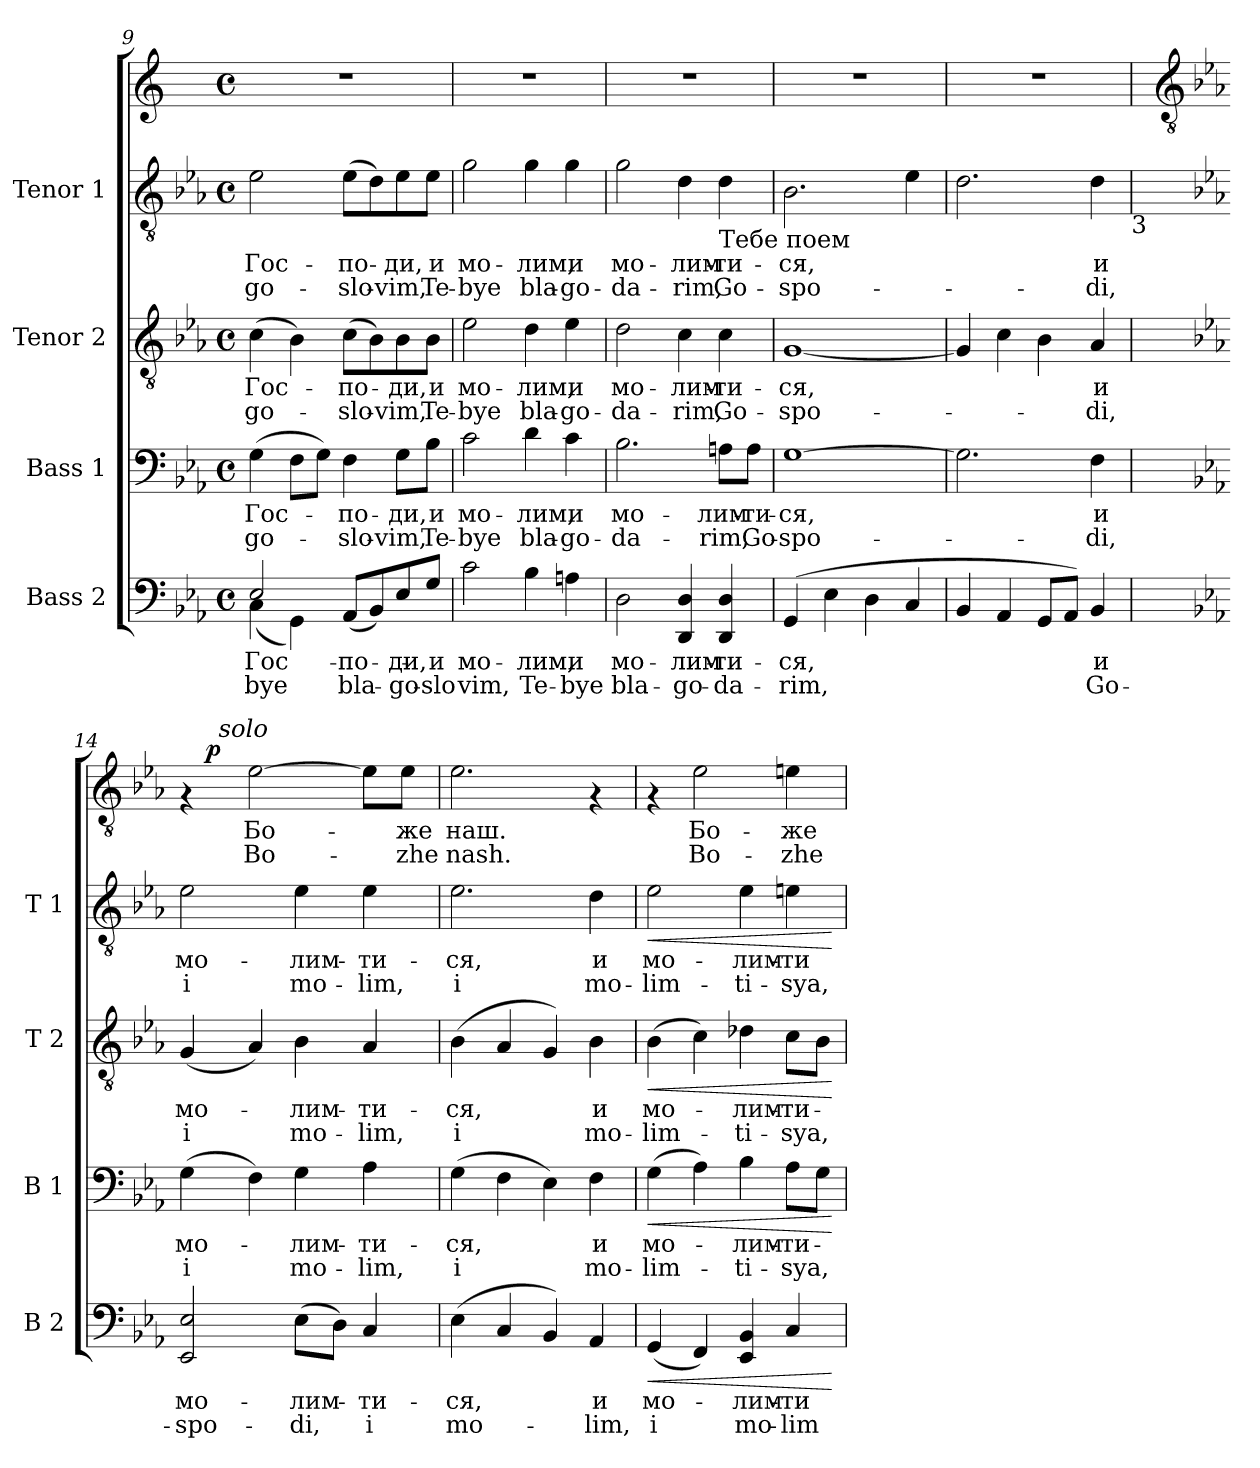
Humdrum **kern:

**kern	**text	**text	**dynam	**kern	**text	**text	**dynam	**kern	**text	**text	**dynam	**kern	**text	**text	**dynam	**kern	**text	**text	**dynam
*part5	*part5	*part5	*part5	*part4	*part4	*part4	*part4	*part3	*part3	*part3	*part3	*part2	*part2	*part2	*part2	*part1	*part1	*part1	*part1
*staff5	*staff5	*staff5	*staff5	*staff4	*staff4	*staff4	*staff4	*staff3	*staff3	*staff3	*staff3	*staff2	*staff2	*staff2	*staff2	*staff1	*staff1	*staff1	*staff1
*I"Bass 2	*	*	*	*I"Bass 1	*	*	*	*I"Tenor 2	*	*	*	*I"Tenor 1	*	*	*	*	*	*	*
*I'B 2	*	*	*	*I'B 1	*	*	*	*I'T 2	*	*	*	*I'T 1	*	*	*	*	*	*	*
*clefF4	*	*	*	*clefF4	*	*	*	*clefGv2	*	*	*	*clefGv2	*	*	*	*clefG2	*	*	*
*k[b-e-a-]	*	*	*	*k[b-e-a-]	*	*	*	*k[b-e-a-]	*	*	*	*k[b-e-a-]	*	*	*	*k[]	*	*	*
*E-:	*	*	*	*E-:	*	*	*	*E-:	*	*	*	*E-:	*	*	*	*C:	*	*	*
*M4/4	*	*	*	*M4/4	*	*	*	*M4/4	*	*	*	*M4/4	*	*	*	*M4/4	*	*	*
*met(c)	*	*	*	*met(c)	*	*	*	*met(c)	*	*	*	*met(c)	*	*	*	*met(c)	*	*	*
=9	=9	=9	=9	=9	=9	=9	=9	=9	=9	=9	=9	=9	=9	=9	=9	=9	=9	=9	=9
*^	*	*	*	*	*	*	*	*	*	*	*	*	*	*	*	*	*	*	*
!	!	!LO:LY:b	!LO:LY:b	!	!	!LO:LY:b	!LO:LY:b	!	!	!LO:LY:b	!LO:LY:b	!	!	!LO:LY:b	!LO:LY:b	!	!	!	!	!
2E-/	(<4C\	Гос-	-bye	.	(>4G\	Гос-	-go-	.	(>4c\	Гос-	-go-	.	2e-\	Гос-	-go-	.	1r	.	.	.
.	4GG\)	.	.	.	8F\L	.	.	.	4B-\)	.	.	.	.	.	.	.	.	.	.	.
.	.	.	.	.	8G\J)	.	.	.	.	.	.	.	.	.	.	.	.	.	.	.
!	!	!LO:LY:b	!LO:LY:b	!	!	!LO:LY:b	!LO:LY:b	!	!	!LO:LY:b	!LO:LY:b	!	!	!LO:LY:b	!LO:LY:b	!	!	!	!	!
2ryy	(>8AA-/L	-по-	bla-	.	4F\	-по-	-slo-	.	(>8c\L	-по-	-slo-	.	(>8e-\L	-по-	-slo-	.	.	.	.	.
.	8BB-/)	.	.	.	.	.	.	.	8B-\)	.	.	.	8d\)	.	.	.	.	.	.	.
!	!	!LO:LY:b	!LO:LY:b	!	!	!LO:LY:b	!LO:LY:b	!	!	!LO:LY:b	!LO:LY:b	!	!	!LO:LY:b	!LO:LY:b	!	!	!	!	!
.	8E-/	-ди,	-go-	.	8G\L	-ди,	-vim,	.	8B-\	-ди,	-vim,	.	8e-\	-ди,	-vim,	.	.	.	.	.
!	!	!LO:LY:b	!LO:LY:b	!	!	!LO:LY:b	!LO:LY:b	!	!	!LO:LY:b	!LO:LY:b	!	!	!LO:LY:b	!LO:LY:b	!	!	!	!	!
.	8G/J	и	-slo-	.	8B-\J	и	Te-	.	8B-\J	и	Te-	.	8e-\J	и	Te-	.	.	.	.	.
!!LO:PB:g=z
=10	=10	=10	=10	=10	=10	=10	=10	=10	=10	=10	=10	=10	=10	=10	=10	=10	=10	=10	=10	=10
!	!	!LO:LY:b	!LO:LY:b	!	!	!LO:LY:b	!LO:LY:b	!	!	!LO:LY:b	!LO:LY:b	!	!	!LO:LY:b	!LO:LY:b	!	!	!	!	!
*v	*v	*	*	*	*	*	*	*	*	*	*	*	*	*	*	*	*	*	*	*
2c\	мо-	-vim,	.	2c\	мо-	-bye	.	2e-\	мо-	-bye	.	2g\	мо-	-bye	.	1r	.	.	.
!	!LO:LY:b	!LO:LY:b	!	!	!LO:LY:b	!LO:LY:b	!	!	!LO:LY:b	!LO:LY:b	!	!	!LO:LY:b	!LO:LY:b	!	!	!	!	!
4B-\	-лим,	Te-	.	4d\	-лим,	bla-	.	4d\	-лим,	bla-	.	4g\	-лим,	bla-	.	.	.	.	.
!	!LO:LY:b	!LO:LY:b	!	!	!LO:LY:b	!LO:LY:b	!	!	!LO:LY:b	!LO:LY:b	!	!	!LO:LY:b	!LO:LY:b	!	!	!	!	!
4An\	и	-bye	.	4c\	и	-go-	.	4e-\	и	-go-	.	4g\	и	-go-	.	.	.	.	.
=11	=11	=11	=11	=11	=11	=11	=11	=11	=11	=11	=11	=11	=11	=11	=11	=11	=11	=11	=11
!	!LO:LY:b	!LO:LY:b	!	!	!LO:LY:b	!LO:LY:b	!	!	!LO:LY:b	!LO:LY:b	!	!	!LO:LY:b	!LO:LY:b	!	!	!	!	!
2D\	мо-	bla-	.	2.B-\	мо-	-da-	.	2d\	мо-	-da-	.	2g\	мо-	-da-	.	1r	.	.	.
!	!LO:LY:b	!LO:LY:b	!	!	!	!	!	!	!LO:LY:b	!LO:LY:b	!	!	!LO:LY:b	!LO:LY:b	!	!	!	!	!
4DD/ 4D/	-лим-	-go-	.	.	.	.	.	4c\	-лим-	-rim,	.	4d\	-лим-	-rim,	.	.	.	.	.
!	!	!	!	!	!	!	!	!	!	!	!	!LO:TX:b:t=Тебе поем	!	!	!	!	!	!	!
!	!LO:LY:b	!LO:LY:b	!	!	!LO:LY:b	!LO:LY:b	!	!	!LO:LY:b	!LO:LY:b	!	!	!LO:LY:b	!LO:LY:b	!	!	!	!	!
4DD/ 4D/	-ти-	-da-	.	8An\L	-лим-	-rim,	.	4c\	-ти-	Go-	.	4d\	-ти-	Go-	.	.	.	.	.
!	!	!	!	!	!LO:LY:b	!LO:LY:b	!	!	!	!	!	!	!	!	!	!	!	!	!
.	.	.	.	8A\J	-ти-	Go-	.	.	.	.	.	.	.	.	.	.	.	.	.
=12	=12	=12	=12	=12	=12	=12	=12	=12	=12	=12	=12	=12	=12	=12	=12	=12	=12	=12	=12
!	!LO:LY:b	!LO:LY:b	!	!	!LO:LY:b	!LO:LY:b	!	!	!LO:LY:b	!LO:LY:b	!	!	!LO:LY:b	!LO:LY:b	!	!	!	!	!
(4GG/	-ся,	-rim,	.	[>1G	-ся,	-spo-	.	[<1G	-ся,	-spo-	.	2.B-\	-ся,	-spo-	.	1r	.	.	.
4E-\	.	.	.	.	.	.	.	.	.	.	.	.	.	.	.	.	.	.	.
4D\	.	.	.	.	.	.	.	.	.	.	.	.	.	.	.	.	.	.	.
4C/	.	.	.	.	.	.	.	.	.	.	.	4e-\	.	.	.	.	.	.	.
=13	=13	=13	=13	=13	=13	=13	=13	=13	=13	=13	=13	=13	=13	=13	=13	=13	=13	=13	=13
4BB-/	.	.	.	2.G\]	.	.	.	4G/]	.	.	.	2.d\	.	.	.	1r	.	.	.
4AA-/	.	.	.	.	.	.	.	4c\	.	.	.	.	.	.	.	.	.	.	.
8GG/L	.	.	.	.	.	.	.	4B-\	.	.	.	.	.	.	.	.	.	.	.
8AA-/J)	.	.	.	.	.	.	.	.	.	.	.	.	.	.	.	.	.	.	.
!	!LO:LY:b	!LO:LY:b	!	!	!LO:LY:b	!LO:LY:b	!	!	!LO:LY:b	!LO:LY:b	!	!	!LO:LY:b	!LO:LY:b	!	!	!	!	!
4BB-/	и	Go-	.	4F\	и	-di,	.	4A-/	и	-di,	.	4d\	и	-di,	.	.	.	.	.
!	!	!	!	!	!	!	!	!	!	!	!	!LO:TX:b:t=3	!	!	!	!	!	!	!
!!LO:LB:g=z
=14	=14	=14	=14	=14	=14	=14	=14	=14	=14	=14	=14	=14	=14	=14	=14	=14	=14	=14	=14
*	*	*	*	*	*	*	*	*	*	*	*	*	*	*	*	*clefGv2	*	*	*
*	*	*	*	*	*	*	*	*	*	*	*	*	*	*	*	*k[b-e-a-]	*	*	*
*	*	*	*	*	*	*	*	*	*	*	*	*	*	*	*	*E-:	*	*	*
!	!LO:LY:b	!LO:LY:b	!	!	!LO:LY:b	!LO:LY:b	!	!	!LO:LY:b	!LO:LY:b	!	!	!LO:LY:b	!LO:LY:b	!	!	!	!	!
*	*	*	*	*	*	*	*	*	*	*	*	*	*	*	*	*^	*	*	*
*	*	*	*	*	*	*	*	*	*	*	*	*	*	*	*	*	*^	*	*	*
2EE-/ 2E-/	мо-	-spo-	.	(>4G\	мо-	i	.	(<4G/	мо-	i	.	2e-\	мо-	i	.	4rF	16.ryy	8ryy	.	.	.
!	!	!	!	!	!	!	!	!	!	!	!	!	!	!	!	!	!	!	!	!	!LO:DY:b
.	.	.	.	.	.	.	.	.	.	.	.	.	.	.	.	.	2ryy	.	.	.	p
!	!	!	!	!	!	!	!	!	!	!	!	!	!	!	!	!	!	!LO:TX:a:i:t=solo	!	!	!
.	.	.	.	.	.	.	.	.	.	.	.	.	.	.	.	.	.	2..ryy	.	.	.
!	!	!	!	!	!	!	!	!	!	!	!	!	!	!	!	!	!	!	!LO:LY:b	!LO:LY:b	!
.	.	.	.	4F\)	.	.	.	4A-/)	.	.	.	.	.	.	.	[>2e-\	.	.	Бо-	Bo-	.
!	!LO:LY:b	!LO:LY:b	!	!	!LO:LY:b	!LO:LY:b	!	!	!LO:LY:b	!LO:LY:b	!	!	!LO:LY:b	!LO:LY:b	!	!	!	!	!	!	!
(>8E-\L	-лим-	-di,	.	4G\	-лим-	mo-	.	4B-\	-лим-	mo-	.	4e-\	-лим-	mo-	.	.	.	.	.	.	.
.	.	.	.	.	.	.	.	.	.	.	.	.	.	.	.	.	4ryy	.	.	.	.
8D\J)	.	.	.	.	.	.	.	.	.	.	.	.	.	.	.	.	.	.	.	.	.
!	!LO:LY:b	!LO:LY:b	!	!	!LO:LY:b	!LO:LY:b	!	!	!LO:LY:b	!LO:LY:b	!	!	!LO:LY:b	!LO:LY:b	!	!	!	!	!	!	!
4C/	-ти-	i	.	4A-\	-ти-	-lim,	.	4A-/	-ти-	-lim,	.	4e-\	-ти-	-lim,	.	8e-\L]	.	.	.	.	.
.	.	.	.	.	.	.	.	.	.	.	.	.	.	.	.	.	8ryy	.	.	.	.
!	!	!	!	!	!	!	!	!	!	!	!	!	!	!	!	!	!	!	!LO:LY:b	!LO:LY:b	!
.	.	.	.	.	.	.	.	.	.	.	.	.	.	.	.	8e-\J	.	.	-же	-zhe	.
.	.	.	.	.	.	.	.	.	.	.	.	.	.	.	.	.	32ryy	.	.	.	.
=15	=15	=15	=15	=15	=15	=15	=15	=15	=15	=15	=15	=15	=15	=15	=15	=15	=15	=15	=15	=15	=15
!	!LO:LY:b	!LO:LY:b	!	!	!LO:LY:b	!LO:LY:b	!	!	!LO:LY:b	!LO:LY:b	!	!	!LO:LY:b	!LO:LY:b	!	!	!	!	!LO:LY:b	!LO:LY:b	!
*	*	*	*	*	*	*	*	*	*	*	*	*	*	*	*	*v	*v	*v	*	*	*
(>4E-\	-ся,	mo-	.	(>4G\	-ся,	i	.	(>4B-\	-ся,	i	.	2.e-\	-ся,	i	.	2.e-\	наш.	nash.	.
4C/	.	.	.	4F\	.	.	.	4A-/	.	.	.	.	.	.	.	.	.	.	.
4BB-/)	.	.	.	4E-\)	.	.	.	4G/)	.	.	.	.	.	.	.	.	.	.	.
!	!LO:LY:b	!LO:LY:b	!	!	!LO:LY:b	!LO:LY:b	!	!	!LO:LY:b	!LO:LY:b	!	!	!LO:LY:b	!LO:LY:b	!	!	!	!	!
4AA-/	и	-lim,	.	4F\	и	mo-	.	4B-\	и	mo-	.	4d\	и	mo-	.	4rF	.	.	.
=16	=16	=16	=16	=16	=16	=16	=16	=16	=16	=16	=16	=16	=16	=16	=16	=16	=16	=16	=16
!	!LO:LY:b	!LO:LY:b	!LO:HP:b	!	!LO:LY:b	!LO:LY:b	!LO:HP:b	!	!LO:LY:b	!LO:LY:b	!LO:HP:b	!	!LO:LY:b	!LO:LY:b	!LO:HP:b	!	!	!	!
(<4GG/	мо-	i	<	(>4G\	мо-	-lim-	<	(>4B-\	мо-	-lim-	<	2e-\	мо-	-lim-	<	4rF	.	.	.
!	!	!	!	!	!	!	!	!	!	!	!	!	!	!	!	!	!LO:LY:b	!LO:LY:b	!
4FF/)	.	.	.	4A-\)	.	.	.	4c\)	.	.	.	.	.	.	.	2e-\	Бо-	Bo-	.
!	!LO:LY:b	!LO:LY:b	!	!	!LO:LY:b	!LO:LY:b	!	!	!LO:LY:b	!LO:LY:b	!	!	!LO:LY:b	!LO:LY:b	!	!	!	!	!
4EE-/ 4BB-/	-лим-	mo-	.	4B-\	-лим-	-ti-	.	4d-X\	-лим-	-ti-	.	4e-\	-лим-	-ti-	.	.	.	.	.
!	!LO:LY:b	!LO:LY:b	!	!	!LO:LY:b	!LO:LY:b	!	!	!LO:LY:b	!LO:LY:b	!	!	!LO:LY:b	!LO:LY:b	!	!	!LO:LY:b	!LO:LY:b	!
4C/	-ти-	-lim-	.	8A-\L	-ти-	-sya,	.	8c\L	-ти-	-sya,	.	4en\	-ти-	-sya,	.	4en\	-же	-zhe	.
.	.	.	.	8G\J	.	.	.	8B-\J	.	.	.	.	.	.	.	.	.	.	.
.	.	.	[	.	.	.	[	.	.	.	[	.	.	.	[	.	.	.	.
=	=	=	=	=	=	=	=	=	=	=	=	=	=	=	=	=	=	=	=
*-	*-	*-	*-	*-	*-	*-	*-	*-	*-	*-	*-	*-	*-	*-	*-	*-	*-	*-	*-
